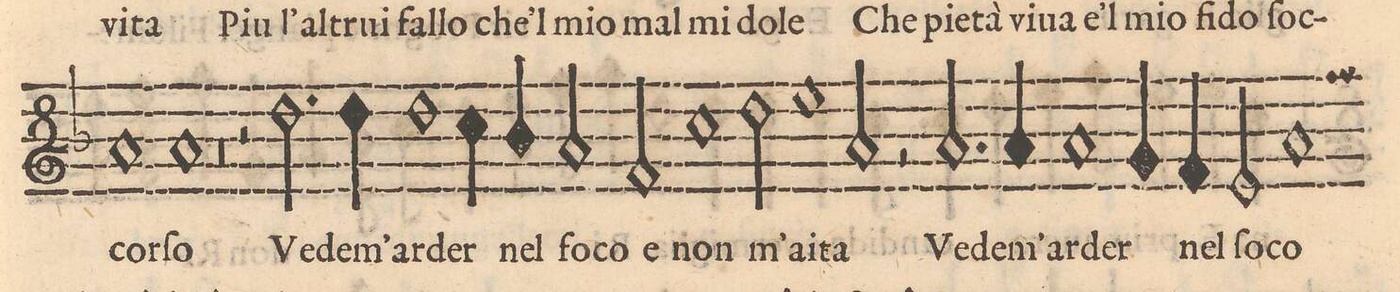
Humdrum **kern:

**kern	**text
*I"CANTO	*
*clefG2	*
*k[b-]	*
*met(C|)	*
*M4/2	*
1a	-cor-
1a	-ſo
=34-	=34-
0r	.
=35-	=35-
2r	.
2.dd\	Ve-
4dd\	-dem'
1dd\	ar-
=36-	=36-
4cc\	-der
4b-/	nel
2a/	fo-
2f/	-co e
=37-	=37-
1cc	non
2dd\	m'a-
1ee\	-i-
=38-	=38-
2a/	-ta
2r	.
2.a/	Ve-
=39-	=39-
4a/	-dem'
1a	ar-
4g/	-der
4f/	nel
=40-	=40-
2e/	fo-
1a	-co
*-	*-
